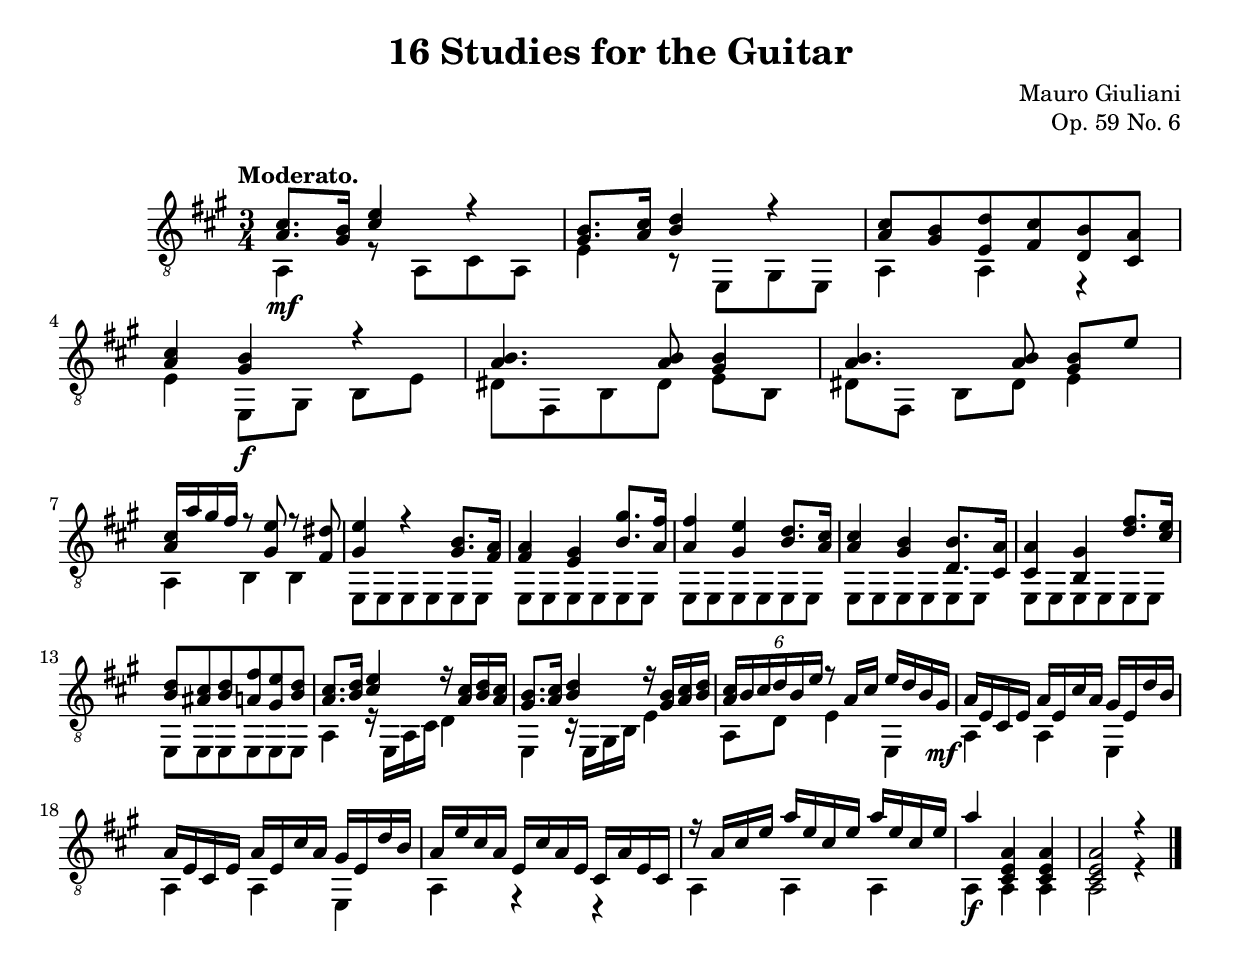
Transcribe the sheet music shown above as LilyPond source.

\version "2.18.2"

\header {
  title = "16 Studies for the Guitar"
  composer = "Mauro Giuliani"
  opus = "Op. 59 No. 6"
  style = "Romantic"
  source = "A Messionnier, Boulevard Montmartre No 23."
  % Statens musikbibliotek - The Music Library of Sweden
  % Boije 142
  date = "1822"
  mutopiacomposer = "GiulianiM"
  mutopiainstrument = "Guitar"
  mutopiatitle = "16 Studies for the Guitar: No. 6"
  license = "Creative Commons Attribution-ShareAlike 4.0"
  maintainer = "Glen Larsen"
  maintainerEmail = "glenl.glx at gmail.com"
}

\paper {
  % add space between composer/opus markup and first staff
  markup-system-spacing #'padding = #3
  % add a little space between composer and opus
  markup-markup-spacing #'padding = #1.2
  top-margin = #8
  bottom-margin = #10
}

mbreak = { \break }
global = {
  \time 3/4 \key a \major
}

upperVoice = \relative c' {
  \voiceOne
%  \slurDown
  <cis a>8.\mf <b gis>16 <e cis>4 r4 |
  <b gis>8. <cis a>16 <d b>4 r |
  <cis a>8 <b gis> <d e,> <cis fis,> <b d,> <a cis,> |
  <cis a>4 <b gis>\f r |
  <b a>4. q8 <b gis>4 |
  <b a>4. q8 <b gis>8[ e] |

  \mbreak
  <cis a>16 a' gis fis r8 <e gis,>8 r <dis fis,> |
  <e gis,>4 r <b gis>8. <a fis>16 |
  <a fis>4 <gis e> <gis' b,>8. <fis a,>16 |
  <fis a,>4 <e gis,> <d b>8. <cis a>16 |
  <cis a>4 <b gis> <b d,>8. <a cis,>16 |
  <a cis,>4 <gis b,> <fis' d>8. <e cis>16 |

  \mbreak
  <d b>8 <cis ais> <d b> <fis a,> <e gis,> <d b> |
  <cis a>8. <d b>16 <e cis>4 r16 <cis a> <d b> <cis a> |
  <b gis>8. <cis a>16 <d b>4 r16 <b gis> <cis a> <d b> |
  \tuplet 6/4 { <cis a>16 b cis d b e } r8 a,16 cis e d b gis\mf |
  a16 e cis e a e cis' a gis e d' b |

  \mbreak
  a16 e cis e a e cis' a gis e d' b |
  a16 e' cis a e cis' a e cis a' e cis |
  r16 a' cis e a e cis e a e cis e |
  a4\f <a, e cis>4 q |
  q2 r4

  \bar "|."
}

lowerVoice = \relative c {
  \voiceTwo
  a4 r8 a cis a |
  e'4 r8 e, gis e |
  a4 a r |
  e'4 e,8 gis b[ e] |
  dis8 fis, b dis e[ b] |
  dis8 fis, b[ dis] e4 |

  a,4 b b |
  \repeat unfold 6 {e,8} |
  \repeat unfold 4 { \repeat unfold 6 e8 } |

  e8 e e e e e |
  a4 r16 e a cis d4 |
  e,4 r16 e gis b e4 |
  a,8 d e4 e, |
  a4 a e |

  a4 a e |
  a4 r r |
  a4 a a |
  a4 a a |
  a2 r4
}


\score {
  <<
    \new Staff = "Guitar" \with {
      midiInstrument = #"acoustic guitar (nylon)"
    } <<
      \global
      \clef "treble_8"
      \tempo "Moderato."

      \context Voice = "upperVoice" \upperVoice
      \context Voice = "lowerVoice" \lowerVoice
    >>
%{
    % tabs are not completely developed
    \new TabStaff = "Guitar tabs" \with {
      restrainOpenStrings = ##t
    } <<
      \clef "moderntab"
      \global
      \context TabVoice = "upperVoice" \upperVoice
      \context TabVoice = "lowerVoice" \lowerVoice
    >>
%}
  >>
  \layout {}
  \midi {
    \tempo 4 = 100
  }
}
